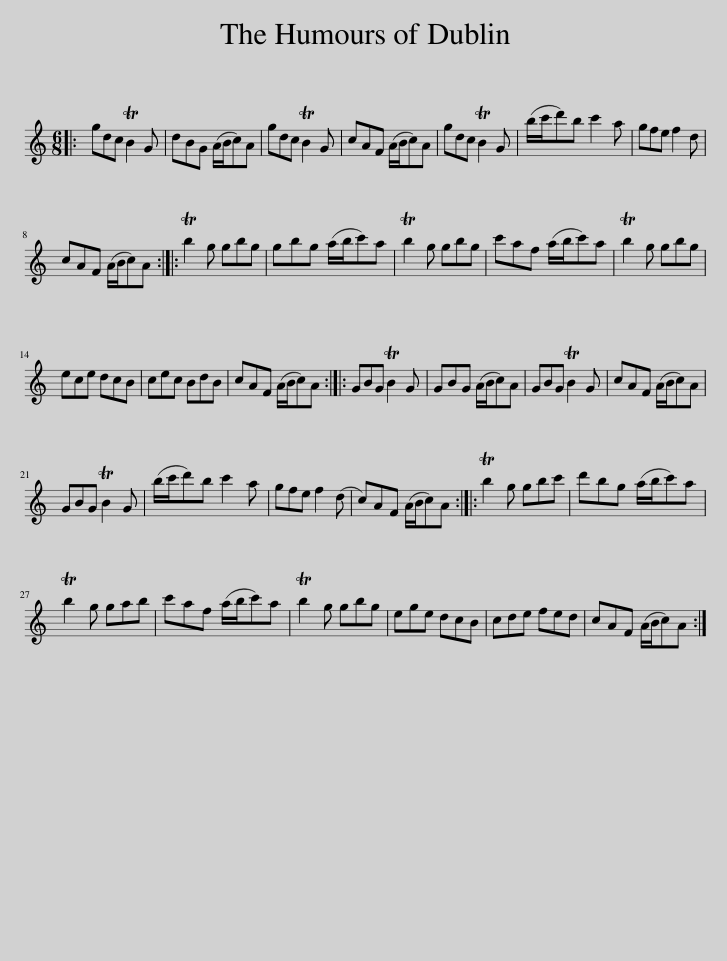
X:1
L:1/8
M:6/8
I:linebreak $
K:C
V:1 treble
V:1
|: gdc TB2 G | dBG (A/B/c)A | gdc TB2 G | cAF (A/B/c)A | gdc TB2 G | %5
 (b/c'/d')b c'2 a | gfe f2 d |$ cAF (A/B/c)A :: Tb2 g gbg | gbg (a/b/c')a | %10
 Tb2 g gbg | c'af (a/b/c')a | Tb2 g gbg |$ ece dcB | cec BdB | %15
 cAF (A/B/c)A :: GBG TB2 G | GBG (A/B/c)A | GBG TB2 G | cAF (A/B/c)A |$ %20
 GBG TB2 G | (b/c'/d')b c'2 a | gfe f2 (d | c)AF (A/B/c)A :: Tb2 g gbc' | %25
 d'bg (a/b/c')a |$ Tb2 g gab | c'af (a/b/c')a | Tb2 g gbg | ege dcB | %30
 cde fed | cAF (A/B/c)A :| %32
